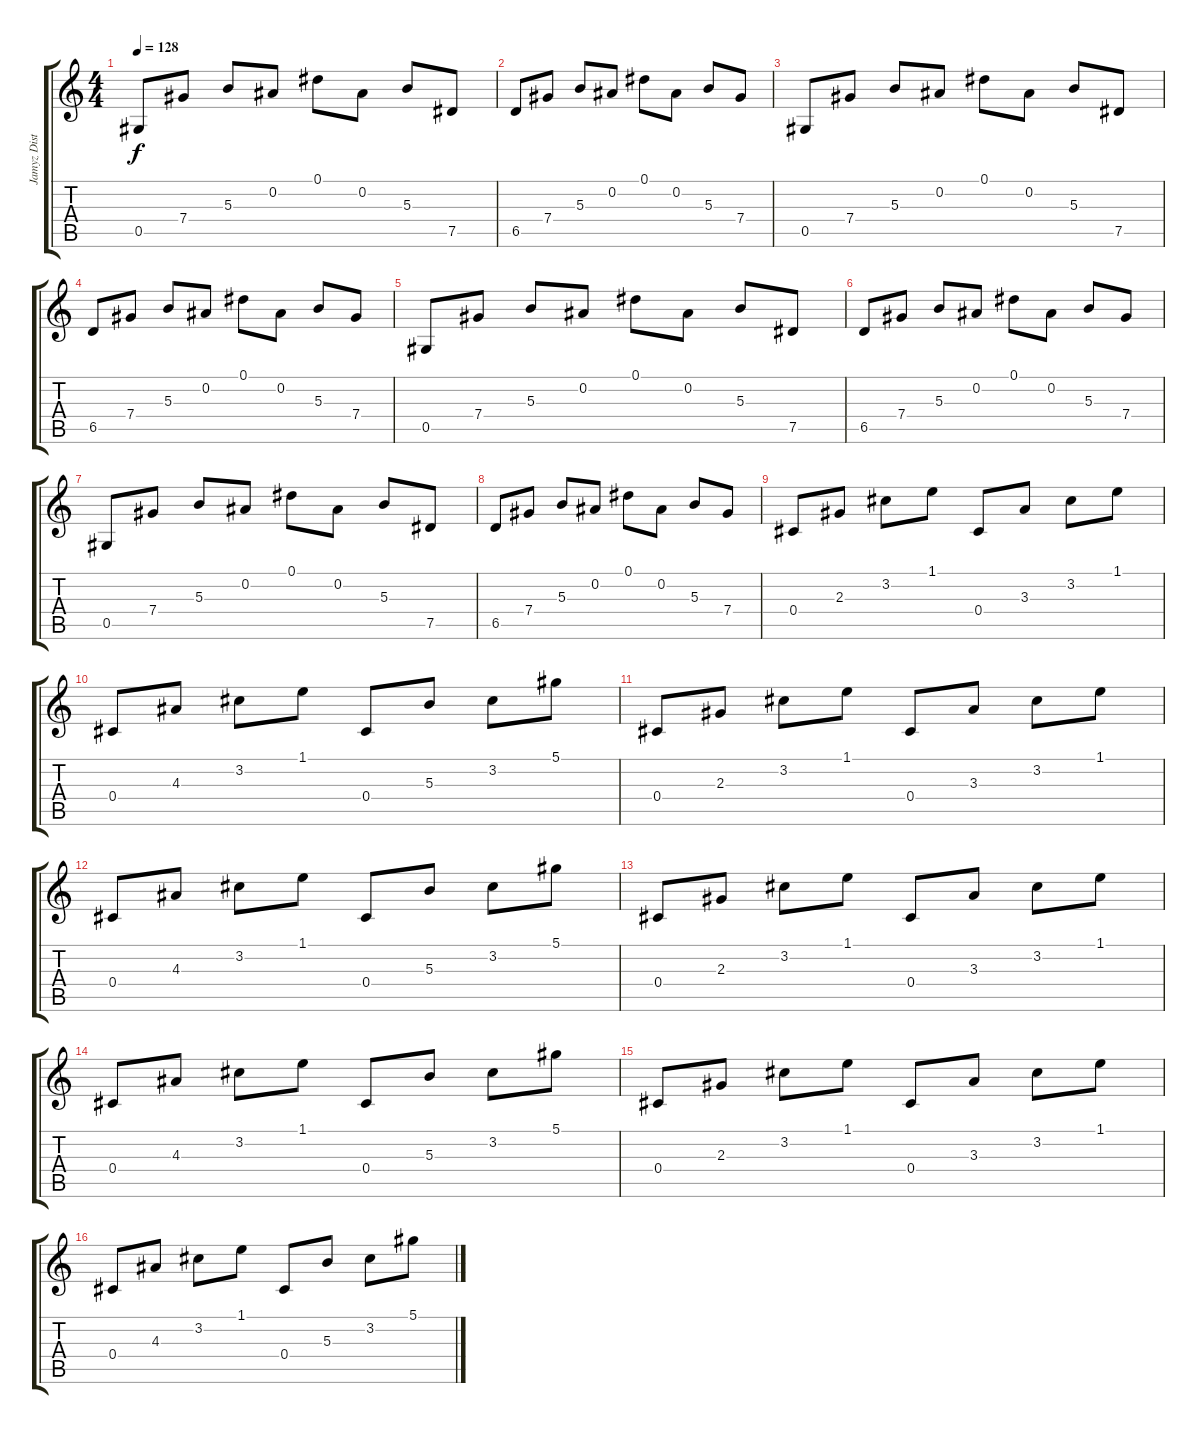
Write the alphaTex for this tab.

\track ("Jamyz Dist" "Jamyz Dist") {instrument distortionguitar}
\staff {score tabs}
\tuning (Eb4 Bb3 Gb3 Db3 Ab2 Eb2) {hide}
\ts (4 4)
\tempo 128
\clef g2
\ks c
0.5.8{dy f} 7.4.8 5.3.8 0.2.8 0.1.8 0.2.8 5.3.8 7.5.8 |
6.5.8 7.4.8 5.3.8 0.2.8 0.1.8 0.2.8 5.3.8 7.4.8 |
0.5.8 7.4.8 5.3.8 0.2.8 0.1.8 0.2.8 5.3.8 7.5.8 |
6.5.8 7.4.8 5.3.8 0.2.8 0.1.8 0.2.8 5.3.8 7.4.8 |
0.5.8 7.4.8 5.3.8 0.2.8 0.1.8 0.2.8 5.3.8 7.5.8 |
6.5.8 7.4.8 5.3.8 0.2.8 0.1.8 0.2.8 5.3.8 7.4.8 |
0.5.8 7.4.8 5.3.8 0.2.8 0.1.8 0.2.8 5.3.8 7.5.8 |
6.5.8 7.4.8 5.3.8 0.2.8 0.1.8 0.2.8 5.3.8 7.4.8 |
0.4.8 2.3.8 3.2.8 1.1.8 0.4.8 3.3.8 3.2.8 1.1.8 |
0.4.8 4.3.8 3.2.8 1.1.8 0.4.8 5.3.8 3.2.8 5.1.8 |
0.4.8 2.3.8 3.2.8 1.1.8 0.4.8 3.3.8 3.2.8 1.1.8 |
0.4.8 4.3.8 3.2.8 1.1.8 0.4.8 5.3.8 3.2.8 5.1.8 |
0.4.8 2.3.8 3.2.8 1.1.8 0.4.8 3.3.8 3.2.8 1.1.8 |
0.4.8 4.3.8 3.2.8 1.1.8 0.4.8 5.3.8 3.2.8 5.1.8 |
0.4.8 2.3.8 3.2.8 1.1.8 0.4.8 3.3.8 3.2.8 1.1.8 |
0.4.8 4.3.8 3.2.8 1.1.8 0.4.8 5.3.8 3.2.8 5.1.8
